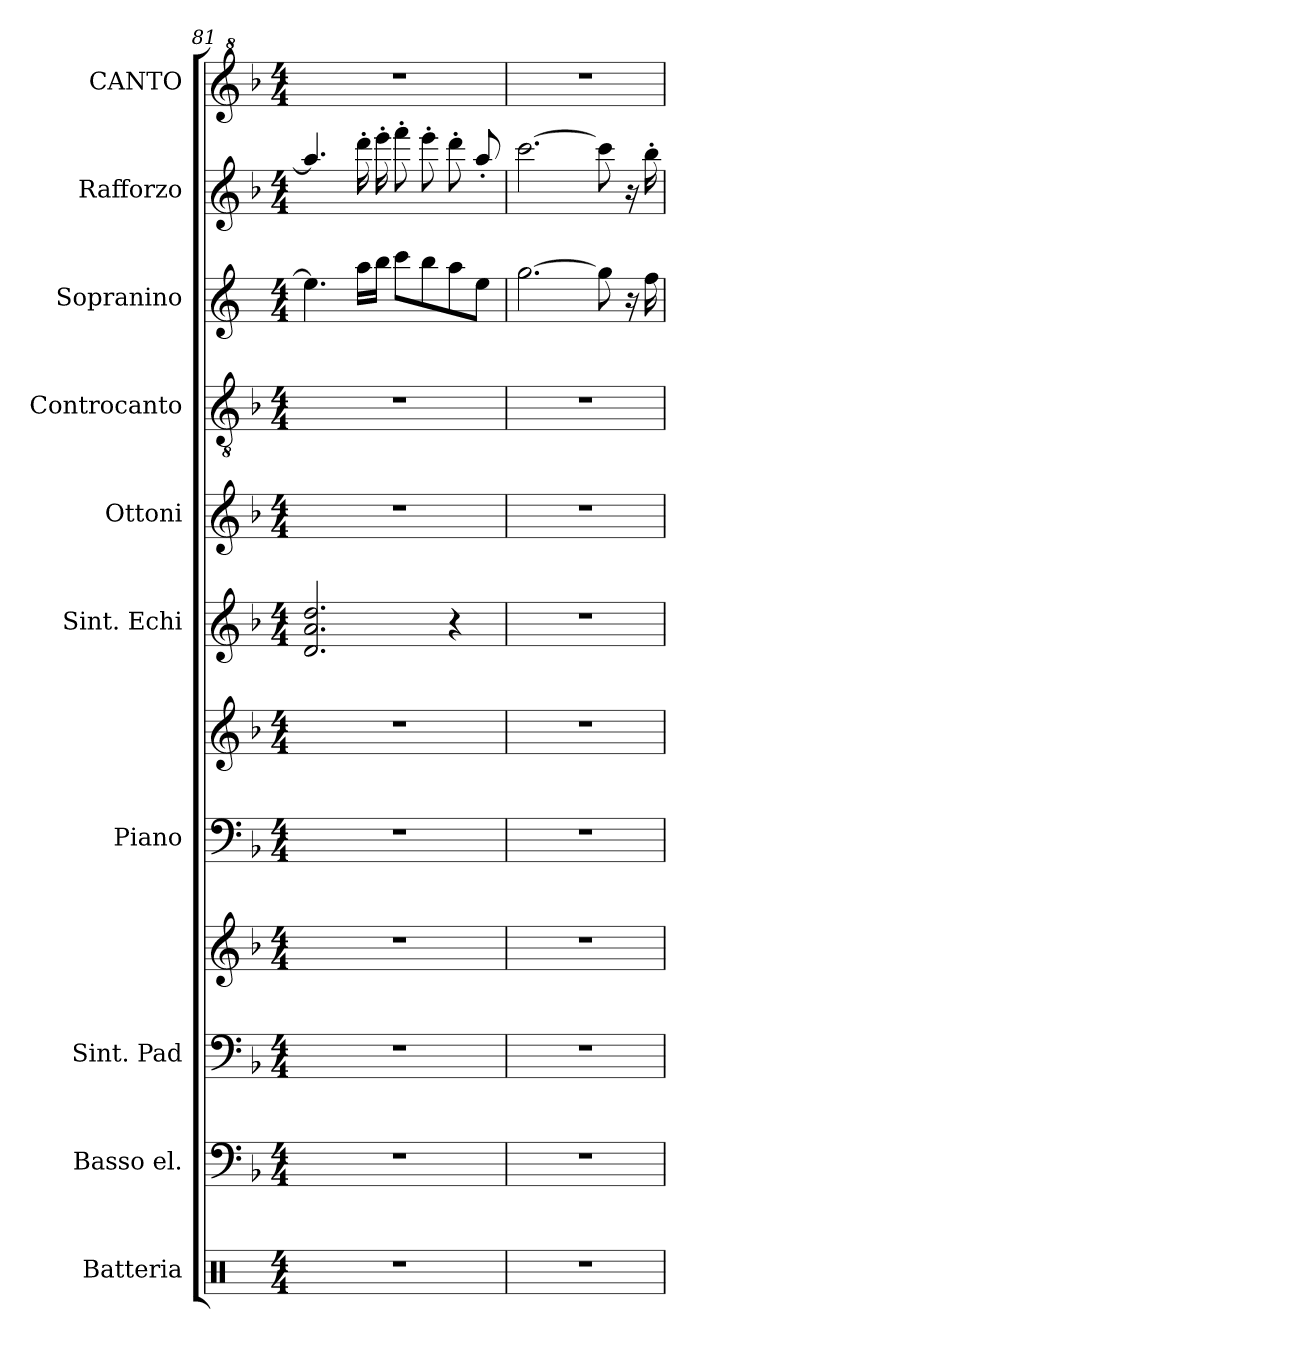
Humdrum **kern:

**kern	**kern	**kern	**kern	**kern	**kern	**kern	**kern	**kern	**kern	**kern	**kern
*part10	*part9	*part8	*part8	*part7	*part7	*part6	*part5	*part4	*part3	*part2	*part1
*staff12	*staff11	*staff10	*staff9	*staff8	*staff7	*staff6	*staff5	*staff4	*staff3	*staff2	*staff1
*I"Batteria	*I"Basso el.	*I"Sint. Pad	*	*I"Piano	*	*I"Sint. Echi	*I"Ottoni	*I"Controcanto	*I"Sopranino	*I"Rafforzo	*I"CANTO
*I'Bat	*I'B.el	*I'SintP	*	*	*	*I'SintE	*I'Ott	*I'cCnt	*I'S.nn	*I'Rfz	*I'Cnt
*clefX	*clefF4	*clefF4	*clefG2	*clefF4	*clefG2	*clefG2	*clefG2	*clefGv2	*clefG2	*clefG2	*clefG^2
*	*ITrd7c12	*	*	*	*	*	*	*	*ITrd4c7	*ITrd7c12	*ITrd7c12
*k[]	*k[b-]	*k[b-]	*k[b-]	*k[b-]	*k[b-]	*k[b-]	*k[b-]	*k[b-]	*k[b-]	*k[b-]	*k[b-]
*M4/4	*M4/4	*M4/4	*M4/4	*M4/4	*M4/4	*M4/4	*M4/4	*M4/4	*M4/4	*M4/4	*M4/4
=81	=81	=81	=81	=81	=81	=81	=81	=81	=81	=81	=81
1r	1r	1r	1r	1r	1r	2.d/ 2.a/ 2.dd/	1r	1r	4.a\]	4.a/]	1r
.	.	.	.	.	.	.	.	.	16dd\LL	16dd'\	.
.	.	.	.	.	.	.	.	.	16ee\JJ	16ee'\	.
.	.	.	.	.	.	.	.	.	8ff\L	8ff'\	.
.	.	.	.	.	.	.	.	.	8ee\	8ee'\	.
.	.	.	.	.	.	4r	.	.	8dd\	8dd'\	.
.	.	.	.	.	.	.	.	.	8a\J	8a'/	.
=82	=82	=82	=82	=82	=82	=82	=82	=82	=82	=82	=82
1r	1r	1r	1r	1r	1r	1r	1r	1r	[2.cc\	[2.cc\	1r
.	.	.	.	.	.	.	.	.	8cc\]	8cc\]	.
.	.	.	.	.	.	.	.	.	16r	16r	.
.	.	.	.	.	.	.	.	.	16b-\	16b-'\	.
=	=	=	=	=	=	=	=	=	=	=	=
*-	*-	*-	*-	*-	*-	*-	*-	*-	*-	*-	*-
